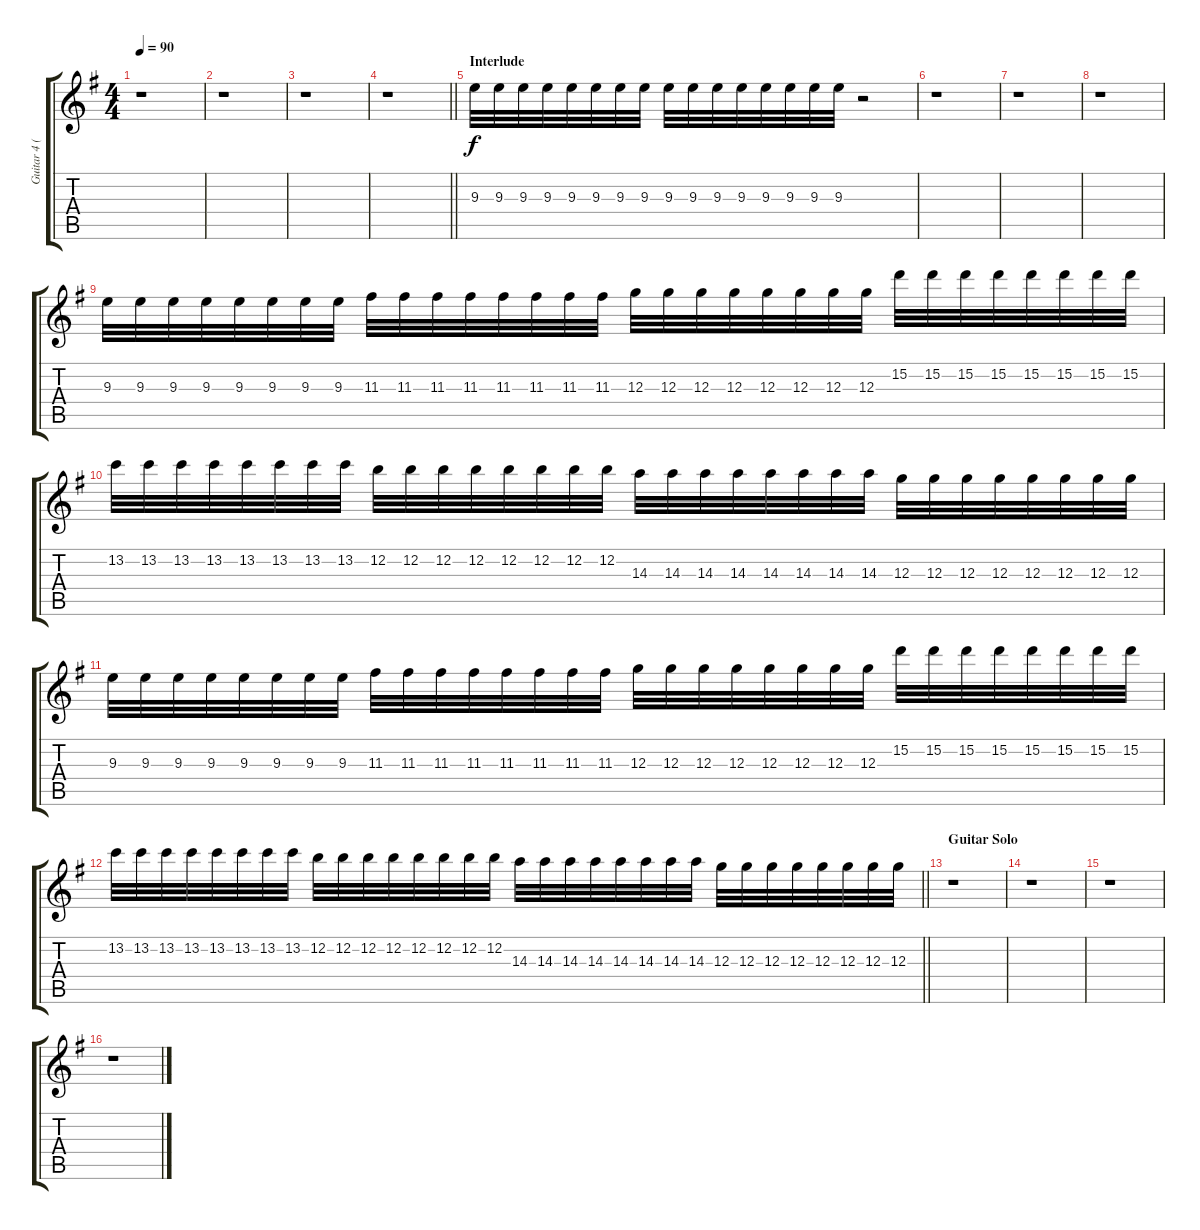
\track ("Guitar 4 (Jamie)" "Guitar 4 (") {instrument electricguitarclean}
\staff {score tabs}
\tuning (E4 B3 G3 D3 A2 E2) {hide}
\ts (4 4)
\tempo 90
\clef g2
\ks g
r.1{dy f} |
r.1 |
r.1 |
\barLineRight lightlight
r.1 |
\section ("" "Interlude")
9.3.32 9.3.32 9.3.32 9.3.32 9.3.32 9.3.32 9.3.32 9.3.32 9.3.32 9.3.32 9.3.32 9.3.32 9.3.32 9.3.32 9.3.32 9.3.32 r.2 |
r.1 |
r.1 |
r.1 |
9.3.32 9.3.32 9.3.32 9.3.32 9.3.32 9.3.32 9.3.32 9.3.32 11.3.32 11.3.32 11.3.32 11.3.32 11.3.32 11.3.32 11.3.32 11.3.32 12.3.32 12.3.32 12.3.32 12.3.32 12.3.32 12.3.32 12.3.32 12.3.32 15.2.32 15.2.32 15.2.32 15.2.32 15.2.32 15.2.32 15.2.32 15.2.32 |
13.2.32 13.2.32 13.2.32 13.2.32 13.2.32 13.2.32 13.2.32 13.2.32 12.2.32 12.2.32 12.2.32 12.2.32 12.2.32 12.2.32 12.2.32 12.2.32 14.3.32 14.3.32 14.3.32 14.3.32 14.3.32 14.3.32 14.3.32 14.3.32 12.3.32 12.3.32 12.3.32 12.3.32 12.3.32 12.3.32 12.3.32 12.3.32 |
9.3.32 9.3.32 9.3.32 9.3.32 9.3.32 9.3.32 9.3.32 9.3.32 11.3.32 11.3.32 11.3.32 11.3.32 11.3.32 11.3.32 11.3.32 11.3.32 12.3.32 12.3.32 12.3.32 12.3.32 12.3.32 12.3.32 12.3.32 12.3.32 15.2.32 15.2.32 15.2.32 15.2.32 15.2.32 15.2.32 15.2.32 15.2.32 |
\barLineRight lightlight
13.2.32 13.2.32 13.2.32 13.2.32 13.2.32 13.2.32 13.2.32 13.2.32 12.2.32 12.2.32 12.2.32 12.2.32 12.2.32 12.2.32 12.2.32 12.2.32 14.3.32 14.3.32 14.3.32 14.3.32 14.3.32 14.3.32 14.3.32 14.3.32 12.3.32 12.3.32 12.3.32 12.3.32 12.3.32 12.3.32 12.3.32 12.3.32 |
\section ("" "Guitar Solo")
r.1 |
r.1 |
r.1 |
r.1
